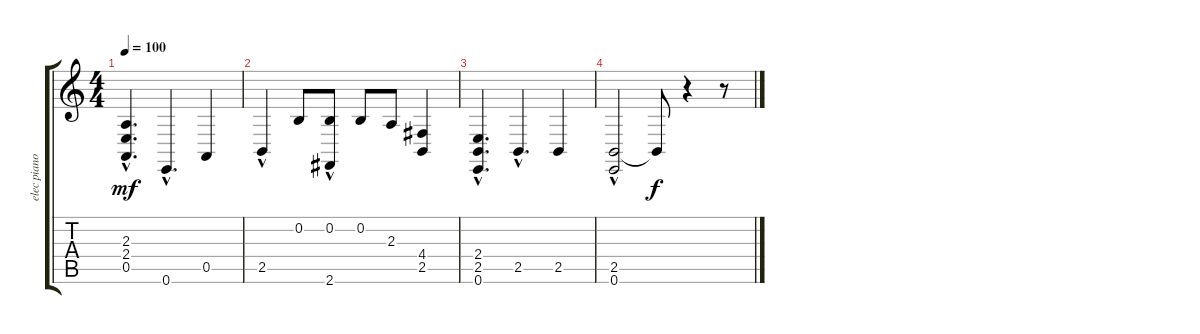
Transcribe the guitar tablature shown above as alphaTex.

\track ("elec piano" "elec piano") {instrument electricpiano1}
\staff {score tabs}
\tuning (E4 B3 G3 D3 A2 E2) {hide}
\ts (4 4)
\tempo 100
\clef g2
\ks c
(2.3 2.4 0.5{hac}).4{d dy mf} 0.6{hac}.4{d} 0.5.4 |
2.5{hac}.4 0.2.8 (0.2 2.6{hac}).8 0.2.8 2.3.8 (4.4 2.5).4 |
(2.4 2.5{hac} 0.6{hac}).4{d} 2.5{hac}.4{d} 2.5.4 |
(2.5 0.6{hac}).2 2.5{t}.8{dy f} r.4 r.8
